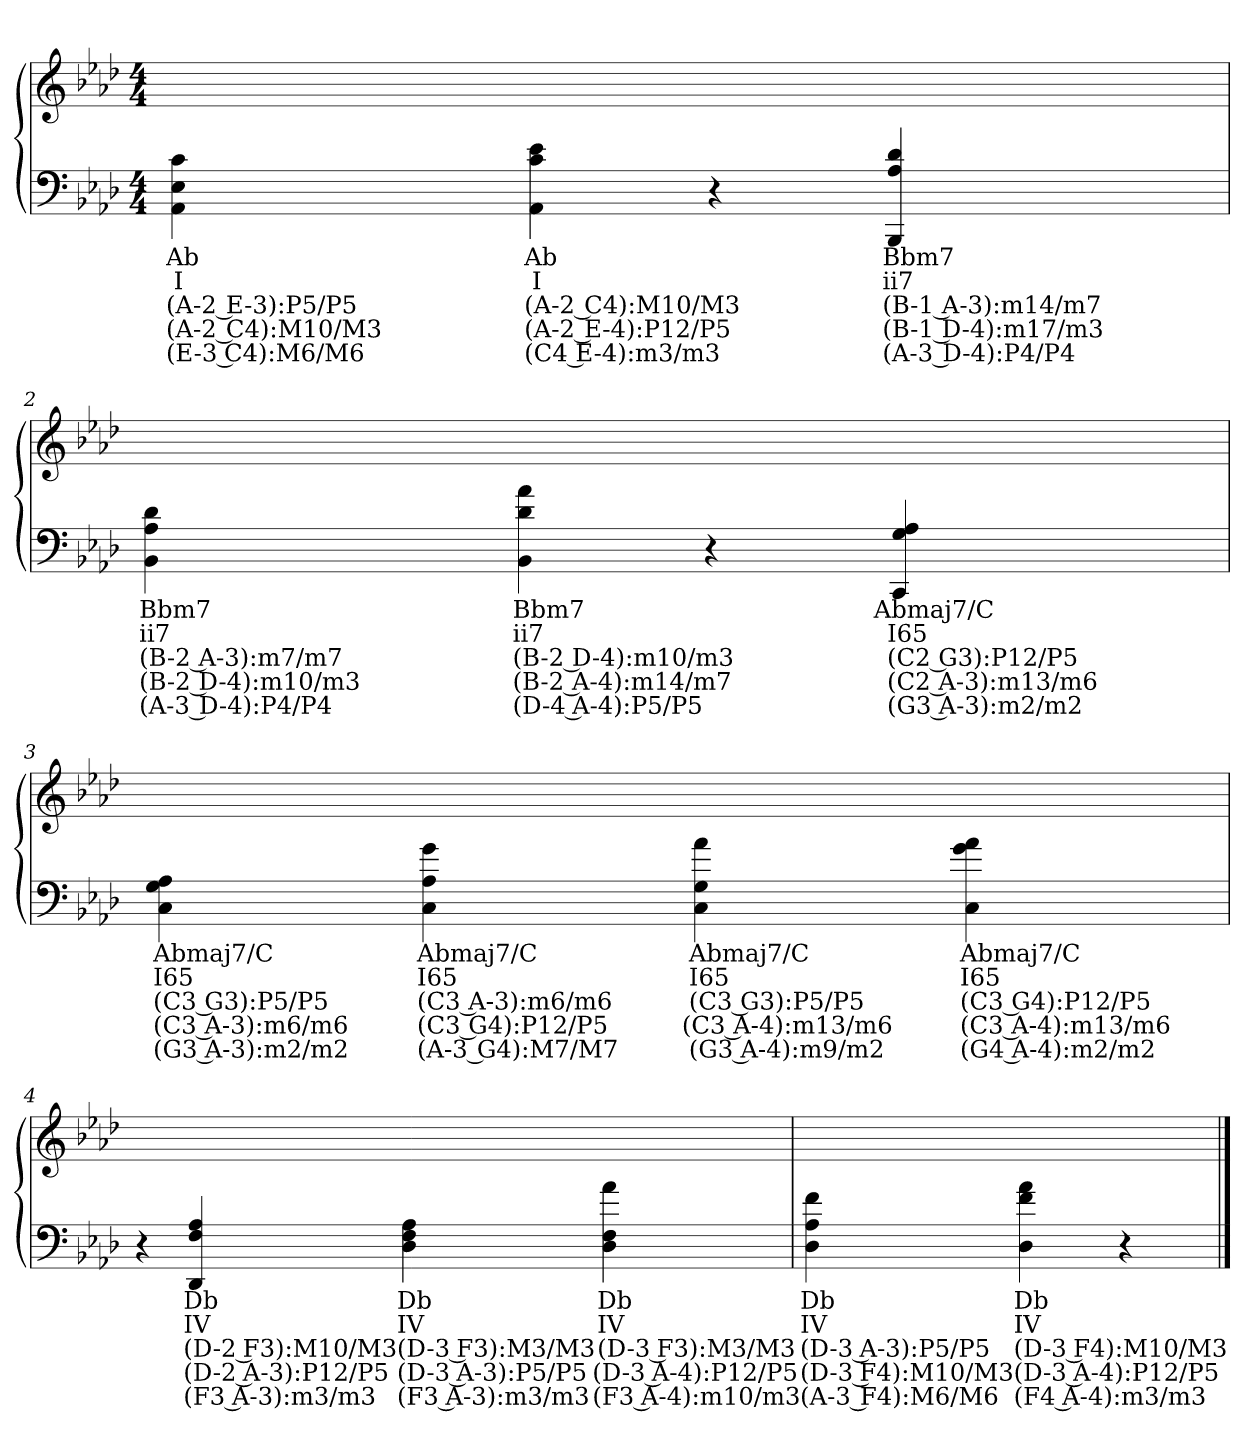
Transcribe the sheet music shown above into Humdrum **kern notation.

**kern	**text	**text	**text	**text	**text	**kern
*part2	*part2	*part2	*part2	*part2	*part2	*part1
*staff2	*staff2	*staff2	*staff2	*staff2	*staff2	*staff1
*clefF4	*	*	*	*	*	*clefG2
*k[b-e-a-d-]	*	*	*	*	*	*k[b-e-a-d-]
*A-:	*	*	*	*	*	*A-:
*M4/4	*	*	*	*	*	*M4/4
*MM60	*	*	*	*	*	*MM60
=1	=1	=1	=1	=1	=1	=1
4AA- 4E- 4c	Ab	I	(A-2 E-3):P5/P5	(A-2 C4):M10/M3	(E-3 C4):M6/M6	1ryy
4AA- 4c 4e-	Ab	I	(A-2 C4):M10/M3	(A-2 E-4):P12/P5	(C4 E-4):m3/m3	.
4r	.	.	.	.	.	.
4BBB- 4A- 4d-	Bbm7	ii7	(B-1 A-3):m14/m7	(B-1 D-4):m17/m3	(A-3 D-4):P4/P4	.
=2	=2	=2	=2	=2	=2	=2
4BB- 4A- 4d-	Bbm7	ii7	(B-2 A-3):m7/m7	(B-2 D-4):m10/m3	(A-3 D-4):P4/P4	1ryy
4BB- 4d- 4a-	Bbm7	ii7	(B-2 D-4):m10/m3	(B-2 A-4):m14/m7	(D-4 A-4):P5/P5	.
4r	.	.	.	.	.	.
4CC 4G 4A-	Abmaj7/C	I65	(C2 G3):P12/P5	(C2 A-3):m13/m6	(G3 A-3):m2/m2	.
=3	=3	=3	=3	=3	=3	=3
4C 4G 4A-	Abmaj7/C	I65	(C3 G3):P5/P5	(C3 A-3):m6/m6	(G3 A-3):m2/m2	1ryy
4C 4A- 4g	Abmaj7/C	I65	(C3 A-3):m6/m6	(C3 G4):P12/P5	(A-3 G4):M7/M7	.
4C 4G 4a-	Abmaj7/C	I65	(C3 G3):P5/P5	(C3 A-4):m13/m6	(G3 A-4):m9/m2	.
4C 4g 4a-	Abmaj7/C	I65	(C3 G4):P12/P5	(C3 A-4):m13/m6	(G4 A-4):m2/m2	.
=4	=4	=4	=4	=4	=4	=4
4r	.	.	.	.	.	1ryy
4DD- 4F 4A-	Db	IV	(D-2 F3):M10/M3	(D-2 A-3):P12/P5	(F3 A-3):m3/m3	.
4D- 4F 4A-	Db	IV	(D-3 F3):M3/M3	(D-3 A-3):P5/P5	(F3 A-3):m3/m3	.
4D- 4F 4a-	Db	IV	(D-3 F3):M3/M3	(D-3 A-4):P12/P5	(F3 A-4):m10/m3	.
=5	=5	=5	=5	=5	=5	=5
4D- 4A- 4f	Db	IV	(D-3 A-3):P5/P5	(D-3 F4):M10/M3	(A-3 F4):M6/M6	2.ryy
4D- 4f 4a-	Db	IV	(D-3 F4):M10/M3	(D-3 A-4):P12/P5	(F4 A-4):m3/m3	.
4r	.	.	.	.	.	.
==	==	==	==	==	==	==
*-	*-	*-	*-	*-	*-	*-
